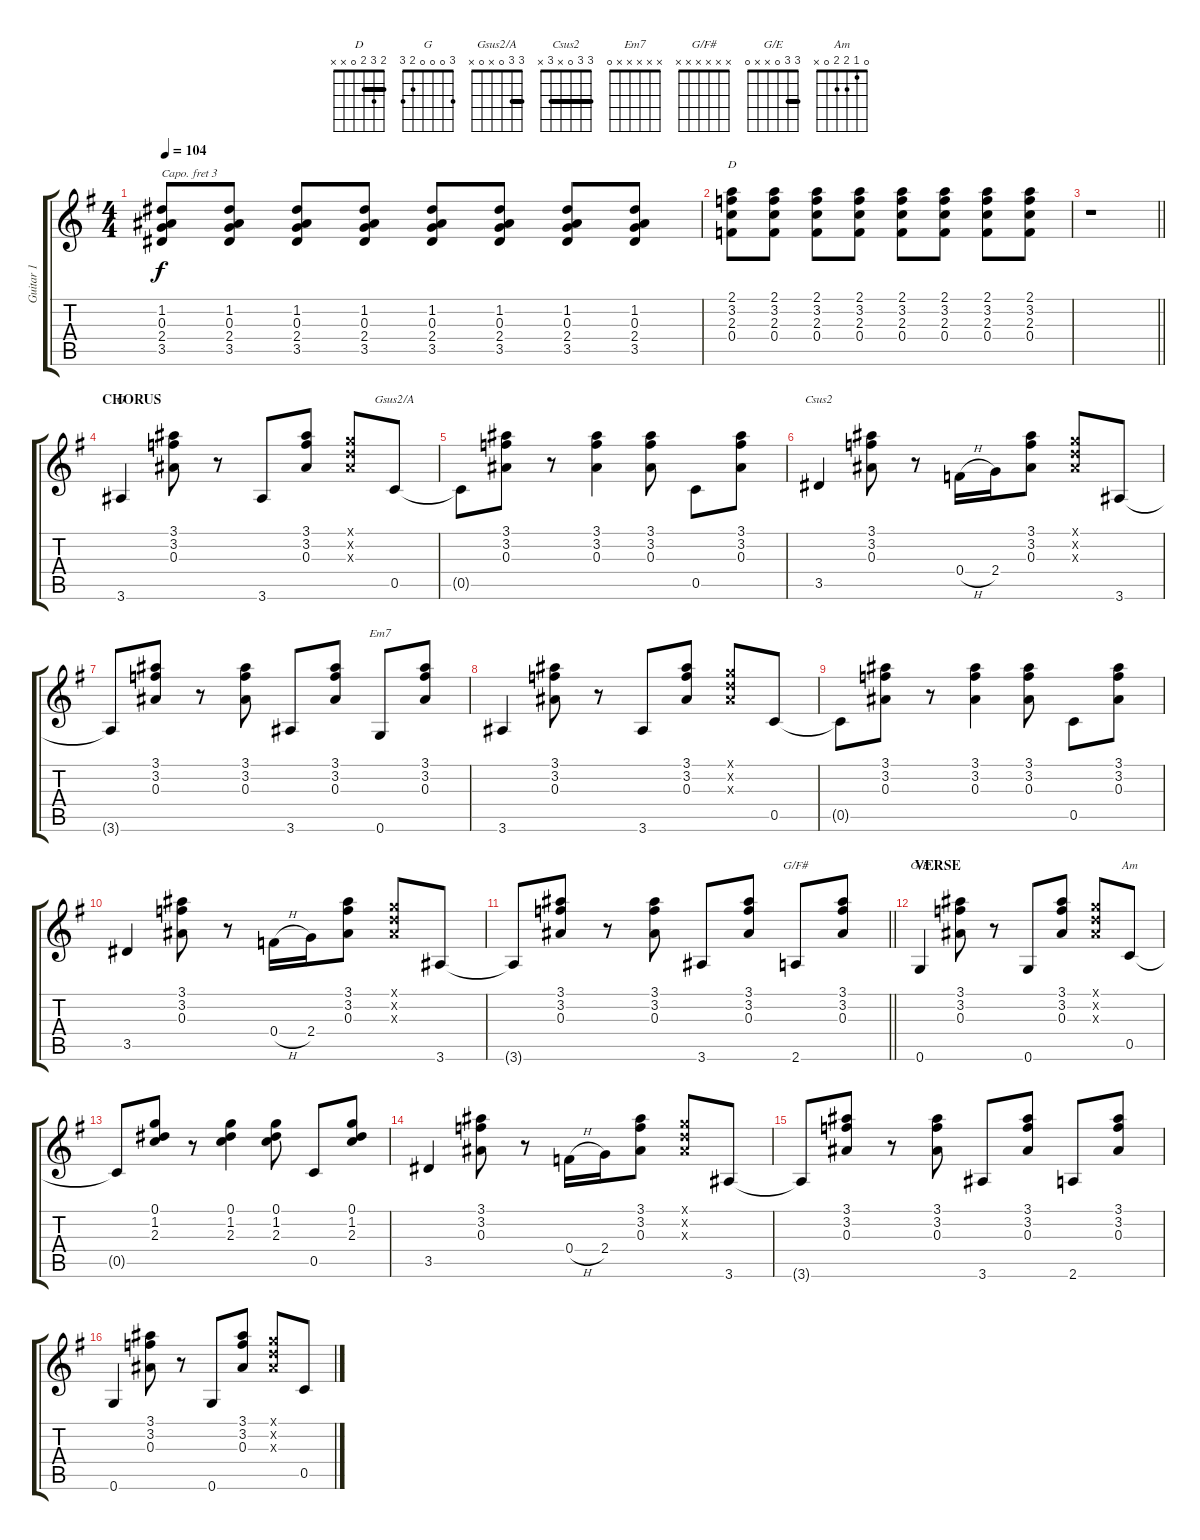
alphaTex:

\track ("Guitar 1" "Guitar 1") {instrument acousticguitarnylon}
\staff {score tabs}
\capo 3
\tuning (E4 B3 G3 D3 A2 E2) {hide}
\chord ("D" 2 3 2 0 x x) {barre 2}
\chord ("G" 3 0 0 0 2 3)
\chord ("Gsus2/A" 3 3 0 x 0 x) {barre 3}
\chord ("Csus2" 3 3 0 x 3 x) {barre 3}
\chord ("Em7" x x x x x 0)
\chord ("G/F#" x x x x x x)
\chord ("G/E" 3 3 0 x x 0) {barre 3}
\chord ("Am" 0 1 2 2 0 x)
\ts (4 4)
\tempo 104
\clef g2
\ks g
(1.2 0.3 2.4 3.5).8{dy f} (1.2 0.3 2.4 3.5).8 (1.2 0.3 2.4 3.5).8 (1.2 0.3 2.4 3.5).8 (1.2 0.3 2.4 3.5).8 (1.2 0.3 2.4 3.5).8 (1.2 0.3 2.4 3.5).8 (1.2 0.3 2.4 3.5).8 |
(2.1 3.2 2.3 0.4).8{ch "D"} (2.1 3.2 2.3 0.4).8 (2.1 3.2 2.3 0.4).8 (2.1 3.2 2.3 0.4).8 (2.1 3.2 2.3 0.4).8 (2.1 3.2 2.3 0.4).8 (2.1 3.2 2.3 0.4).8 (2.1 3.2 2.3 0.4).8 |
\barLineRight lightlight
r.1 |
\section ("" "CHORUS")
3.6.4{ch "G"} (3.1 3.2 0.3).8 r.8 3.6.8 (3.1 3.2 0.3).8 (0.1{x} 0.2{x} 0.3{x}).8 0.5.8{ch "Gsus2/A"} |
0.5{t}.8 (3.1 3.2 0.3).8 r.8 (3.1 3.2 0.3).4 (3.1 3.2 0.3).8 0.5.8 (3.1 3.2 0.3).8 |
3.5.4{ch "Csus2"} (3.1 3.2 0.3).8 r.8 0.4{h}.16 2.4.16 (3.1 3.2 0.3).8 (0.1{x} 0.2{x} 0.3{x}).8 3.6.8 |
3.6{t}.8 (3.1 3.2 0.3).8 r.8 (3.1 3.2 0.3).8 3.6.8 (3.1 3.2 0.3).8 0.6.8{ch "Em7"} (3.1 3.2 0.3).8 |
3.6.4 (3.1 3.2 0.3).8 r.8 3.6.8 (3.1 3.2 0.3).8 (0.1{x} 0.2{x} 0.3{x}).8 0.5.8 |
0.5{t}.8 (3.1 3.2 0.3).8 r.8 (3.1 3.2 0.3).4 (3.1 3.2 0.3).8 0.5.8 (3.1 3.2 0.3).8 |
3.5.4 (3.1 3.2 0.3).8 r.8 0.4{h}.16 2.4.16 (3.1 3.2 0.3).8 (0.1{x} 0.2{x} 0.3{x}).8 3.6.8 |
\barLineRight lightlight
3.6{t}.8 (3.1 3.2 0.3).8 r.8 (3.1 3.2 0.3).8 3.6.8 (3.1 3.2 0.3).8 2.6.8{ch "G/F#"} (3.1 3.2 0.3).8 |
\section ("" "VERSE")
0.6.4{ch "G/E"} (3.1 3.2 0.3).8 r.8 0.6.8 (3.1 3.2 0.3).8 (0.1{x} 0.2{x} 0.3{x}).8 0.5.8{ch "Am"} |
0.5{t}.8 (0.1 1.2 2.3).8 r.8 (0.1 1.2 2.3).4 (0.1 1.2 2.3).8 0.5.8 (0.1 1.2 2.3).8 |
3.5.4 (3.1 3.2 0.3).8 r.8 0.4{h}.16 2.4.16 (3.1 3.2 0.3).8 (0.1{x} 0.2{x} 0.3{x}).8 3.6.8 |
3.6{t}.8 (3.1 3.2 0.3).8 r.8 (3.1 3.2 0.3).8 3.6.8 (3.1 3.2 0.3).8 2.6.8 (3.1 3.2 0.3).8 |
0.6.4 (3.1 3.2 0.3).8 r.8 0.6.8 (3.1 3.2 0.3).8 (0.1{x} 0.2{x} 0.3{x}).8 0.5.8
